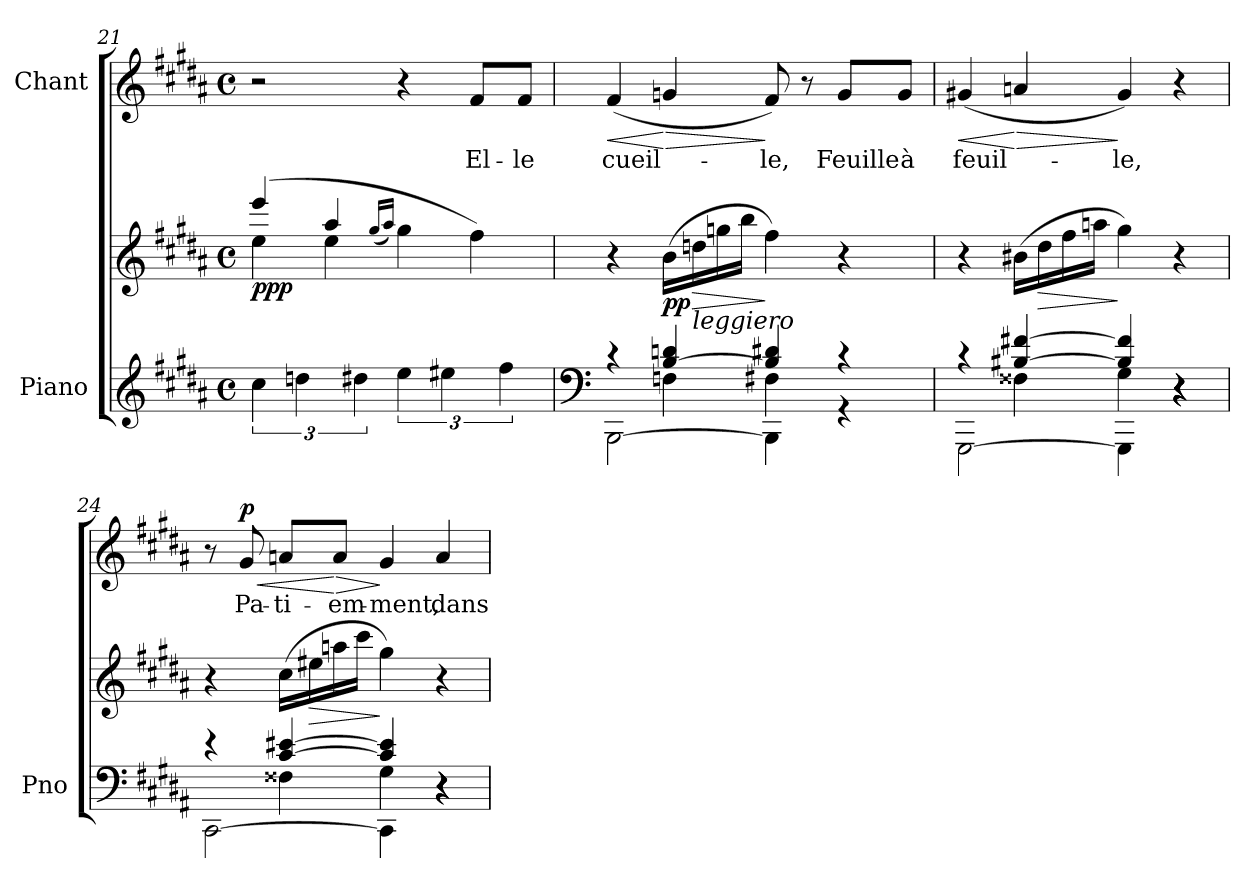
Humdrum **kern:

**kern	**kern	**dynam	**kern	**text	**dynam
*part2	*part2	*part2	*part1	*part1	*part1
*staff3	*staff2	*staff2/3	*staff1	*staff1	*staff1
*I"Piano	*	*	*I"Chant	*	*
*I'Pno	*	*	*	*	*
*clefG2	*clefG2	*	*clefG2	*	*
*k[f#c#g#d#a#]	*k[f#c#g#d#a#]	*	*k[f#c#g#d#a#]	*	*
*M4/4	*M4/4	*	*M4/4	*	*
*met(c)	*met(c)	*	*met(c)	*	*
=21	=21	=21	=21	=21	=21
*	*^	*	*	*	*
!	!	!	!LO:DY:b	!	!	!
6cc#\	(4eee/	4ee\	ppp	2r	.	.
6ddn\	.	.	.	.	.	.
.	4aa#/	4ee\	.	.	.	.
6dd#X\	.	.	.	.	.	.
.	(16qgg#/LL	.	.	.	.	.
.	16qaa#/JJ)	.	.	.	.	.
6ee\	4gg#\	4ryy	.	4r	.	.
6ee#X\	.	.	.	.	.	.
!	!	!	!	!	!LO:LY:b	!
.	4ff#\)	4ryy	.	8f#/L	El-	.
6ff#\	.	.	.	.	.	.
!	!	!	!	!	!LO:LY:b	!
.	.	.	.	8f#/J	-le	.
*	*v	*v	*	*	*	*
!!LO:LB:g=z
=22	=22	=22	=22	=22	=22
*clefF4	*	*	*	*	*
*^	*	*	*	*	*
*	*^	*	*	*	*	*
!	!	!	!	!	!	!LO:LY:b	!LO:HP:b
4r	4ryy	[<2BBB\	4r	.	(4f#/	cueil-	<
!	!	!	!	!LO:DY:b	!	!	!LO:HP:n=1:b
[4B/ 4dn/	4Fn\	.	(16b\LL	pp	4gn/	.	[ >
!	!	!	!LO:TX:b:i:t=leggiero	!	!	!	!
!	!	!	!	!LO:HP:b	!	!	!
.	.	.	16ddn\	>	.	.	.
.	.	.	16ggn\	.	.	.	.
.	.	.	16bb\JJ	.	.	.	.
!	!	!	!	!	!	!LO:LY:b	!
4B/] 4d#X/	4F#X\	4BBB\]	4ff#\)	]	8f#/)	-le,	]
.	.	.	.	.	8r	.	.
!	!	!	!	!	!	!LO:LY:b	!
4r	4r	4ryy	4r	.	8g/L	Feuille	.
!	!	!	!	!	!	!LO:LY:b	!
.	.	.	.	.	8g/J	à	.
=23	=23	=23	=23	=23	=23	=23	=23
!	!	!	!	!	!	!LO:LY:b	!LO:HP:b
4r	4ryy	[<2GGG#\	4r	.	(4g#X/	feuil-	<
!	!	!	!	!	!	!	!LO:HP:n=1:b
[4B#X/ [4f#X/	4F##X\	.	(16b#X\LL	.	4an/	.	[ >
!	!	!	!	!LO:HP:b	!	!	!
.	.	.	16dd#\	>	.	.	.
.	.	.	16ff#\	.	.	.	.
.	.	.	16aan\JJ	.	.	.	.
!	!	!	!	!	!	!LO:LY:b	!
4B#/] 4f#/]	4G#\	4GGG#\]	4gg#\)	]	4g#/)	-le,	]
4r	4r	4r	4r	.	4r	.	.
=24	=24	=24	=24	=24	=24	=24	=24
4r	4ryy	[<2CC#\	4r	.	8r	.	.
!	!	!	!	!	!	!LO:LY:b	!LO:HP:b
!	!	!	!	!	!	!	!LO:DY:n=1:a
.	.	.	.	.	8g#/	Pa-	< p
!	!	!	!	!	!	!LO:LY:b	!
[4c#/ [4e#X/	4F##X\	.	(16cc#\LL	.	8an/L	-ti-	.
!	!	!	!	!LO:HP:b	!	!	!
.	.	.	16ee#X\	>	.	.	.
!	!	!	!	!	!	!LO:LY:b	!LO:HP:n=1:b
.	.	.	16aan\	.	8a/J	-em-	[ >
.	.	.	16ccc#\JJ	.	.	.	.
!	!	!	!	!	!	!LO:LY:b	!
4c#/] 4e#/]	4G#\	4CC#\]	4gg#\)	]	4g#/	-ment,	]
!	!	!	!	!	!	!LO:LY:b	!
4r	4r	4r	4r	.	4a/	dans	.
*v	*v	*v	*	*	*	*	*
=	=	=	=	=	=
*-	*-	*-	*-	*-	*-
